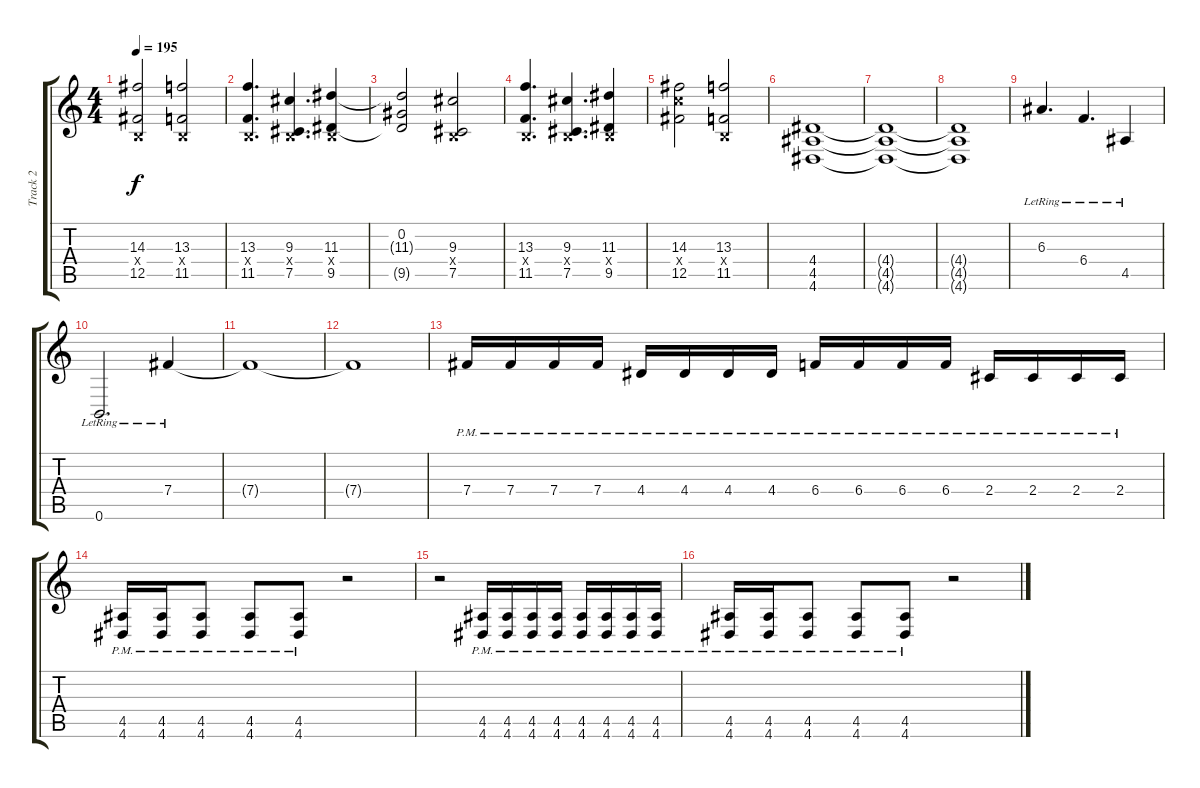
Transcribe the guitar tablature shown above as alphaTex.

\track ("Track 2" "Track 2") {instrument distortionguitar}
\staff {score tabs}
\tuning (Db4 Ab3 E3 B2 Gb2 B1) {hide}
\ts (4 4)
\tempo 195
\clef g2
\ks c
(14.3 0.4{x} 12.5).2{dy f} (13.3 0.4{x} 11.5).2 |
(13.3 0.4{x} 11.5).4{d} (9.3 0.4{x} 7.5).4{d} (11.3 0.4{x} 9.5).4 |
(0.2 11.3{t} 9.5{t}).2 (9.3 0.4{x} 7.5).2 |
(13.3 0.4{x} 11.5).4{d} (9.3 0.4{x} 7.5).4{d} (11.3 0.4{x} 9.5).4 |
(14.3 13.4{x} 12.5).2 (13.3 0.4{x} 11.5).2 |
(4.4 4.5 4.6).1 |
(4.4{t} 4.5{t} 4.6{t}).1 |
(4.4{t} 4.5{t} 4.6{t}).1 |
6.3{lr}.4{d} 6.4{lr}.4{d} 4.5{lr}.4 |
0.6{lr}.2{d} 7.4{lr}.4 |
7.4{t}.1 |
7.4{t}.1 |
7.4{pm}.16 7.4{pm}.16 7.4{pm}.16 7.4{pm}.16 4.4{pm}.16 4.4{pm}.16 4.4{pm}.16 4.4{pm}.16 6.4{pm}.16 6.4{pm}.16 6.4{pm}.16 6.4{pm}.16 2.4{pm}.16 2.4{pm}.16 2.4{pm}.16 2.4{pm}.16 |
(4.5{pm} 4.6{pm}).16 (4.5{pm} 4.6{pm}).16 (4.5{pm} 4.6{pm}).8 (4.5{pm} 4.6{pm}).8 (4.5{pm} 4.6{pm}).8 r.2 |
r.2 (4.5{pm} 4.6{pm}).16 (4.5{pm} 4.6{pm}).16 (4.5{pm} 4.6{pm}).16 (4.5{pm} 4.6{pm}).16 (4.5{pm} 4.6{pm}).16 (4.5{pm} 4.6{pm}).16 (4.5{pm} 4.6{pm}).16 (4.5{pm} 4.6{pm}).16 |
(4.5{pm} 4.6{pm}).16 (4.5{pm} 4.6{pm}).16 (4.5{pm} 4.6{pm}).8 (4.5{pm} 4.6{pm}).8 (4.5{pm} 4.6{pm}).8 r.2
